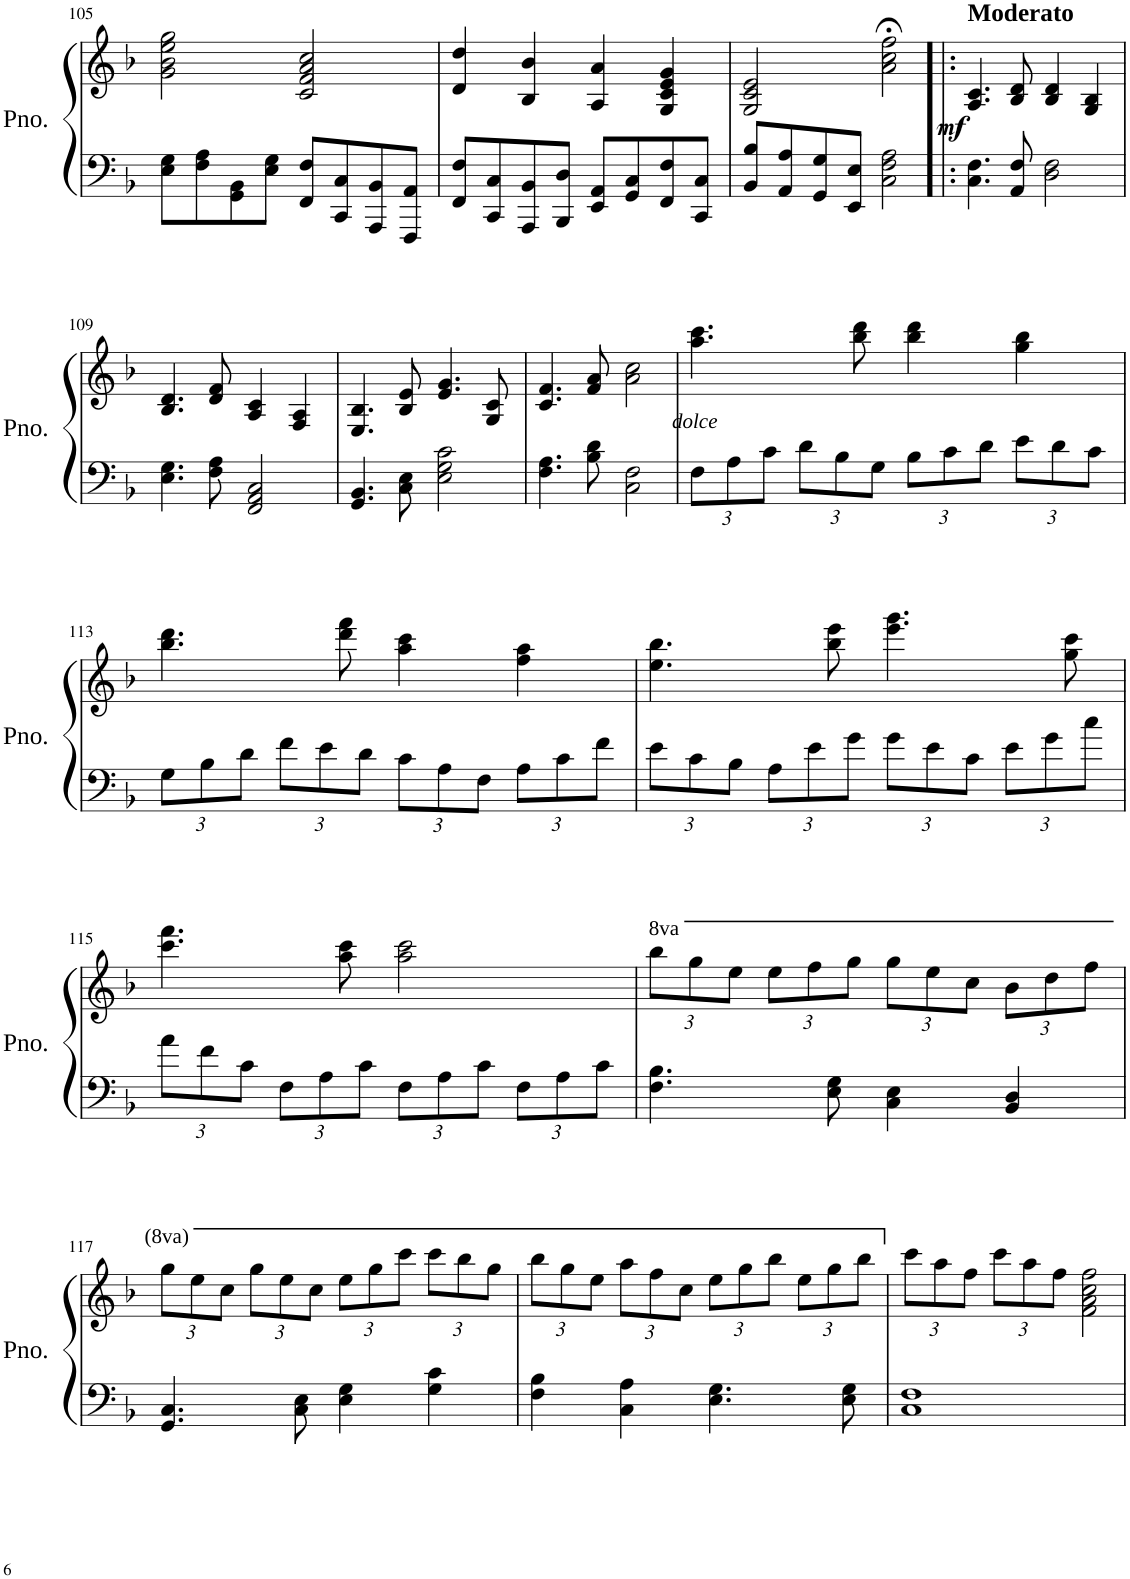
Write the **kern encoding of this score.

**kern	**kern	**dynam
*part1	*part1	*part1
*staff2	*staff1	*staff1/2
*I"Piano	*	*
*I'Pno.	*	*
!!LO:PB:g=z
*clefF4	*clefG2	*
*k[b-]	*k[b-]	*
*M4/4	*M4/4	*
=105	=105	=105
8E\ 8G\L	2g\ 2b-\ 2ee\ 2gg\	.
8F\ 8A\	.	.
8GG\ 8BB-\	.	.
8E\ 8G\J	.	.
8FF/ 8F/L	2c/ 2f/ 2a/ 2cc/	.
8CC/ 8C/	.	.
8AAA/ 8BB-/	.	.
8FFF/ 8AA/J	.	.
=106	=106	=106
8FF/ 8F/L	4d/ 4dd/	.
8CC/ 8C/	.	.
8AAA/ 8BB-/	4B-/ 4b-/	.
8BBB-/ 8D/J	.	.
8EE/ 8AA/L	4A/ 4a/	.
8GG/ 8C/	.	.
8FF/ 8F/	4G/ 4c/ 4e/ 4g/	.
8CC/ 8C/J	.	.
=107	=107	=107
8BB-/ 8B-/L	2G/ 2c/ 2e/	.
8AA/ 8A/	.	.
8GG/ 8G/	.	.
8EE/ 8E/J	.	.
2C\ 2F\ 2A\	2a\;< 2cc\;< 2ff\;<	.
=108!|:	=108!|:	=108!|:
!	!LO:TX:a:B:t=Moderato	!
!	!	!LO:DY:b
4.C\ 4.F\	4.A/ 4.c/	mf
8AA/ 8F/	8B-/ 8d/	.
2D\ 2F\	4B-/ 4d/	.
.	4G/ 4B-/	.
!!LO:LB:g=z
=109	=109	=109
4.E\ 4.G\	4.B-/ 4.d/	.
8F\ 8A\	8d/ 8f/	.
2FF/ 2AA/ 2C/	4A/ 4c/	.
.	4F/ 4A/	.
=110	=110	=110
4.GG/ 4.BB-/	4.E/ 4.B-/	.
8C\ 8E\	8B-/ 8e/	.
2E\ 2G\ 2c\	4.e/ 4.g/	.
.	8G/ 8c/	.
=111	=111	=111
4.F\ 4.A\	4.c/ 4.f/	.
8B-\ 8d\	8f/ 8a/	.
2C\ 2F\	2a\ 2cc\	.
=112	=112	=112
*Xbrackettup	*	*
!	!	!LO:DY:b
12F\L	4.aa\ 4.ccc\	other-dynamics
12A\	.	.
12c\J	.	.
12d\L	.	.
12B-\	.	.
.	8bb-\ 8ddd\	.
12G\J	.	.
12B-\L	4bb-\ 4ddd\	.
12c\	.	.
12d\J	.	.
12e\L	4gg\ 4bb-\	.
12d\	.	.
12c\J	.	.
!!LO:LB:g=z
=113	=113	=113
12G\L	4.bb-\ 4.ddd\	.
12B-\	.	.
12d\J	.	.
12f\L	.	.
12e\	.	.
.	8ddd\ 8fff\	.
12d\J	.	.
12c\L	4aa\ 4ccc\	.
12A\	.	.
12F\J	.	.
12A\L	4ff\ 4aa\	.
12c\	.	.
12f\J	.	.
=114	=114	=114
12e\L	4.ee\ 4.bb-\	.
12c\	.	.
12B-\J	.	.
12A\L	.	.
12e\	.	.
.	8bb-\ 8eee\	.
12g\J	.	.
12g\L	4.eee\ 4.ggg\	.
12e\	.	.
12c\J	.	.
12e\L	.	.
12g\	.	.
.	8gg\ 8ccc\	.
12cc\J	.	.
!!LO:LB:g=z
=115	=115	=115
12a\L	4.ccc\ 4.fff\	.
12f\	.	.
12c\J	.	.
12F\L	.	.
12A\	.	.
.	8aa\ 8ccc\	.
12c\J	.	.
12F\L	2aa\ 2ccc\	.
12A\	.	.
12c\J	.	.
12F\L	.	.
12A\	.	.
12c\J	.	.
=116	=116	=116
*	*8va	*
*	*Xbrackettup	*
4.F\ 4.B-\	12bbb-\L	.
.	12ggg\	.
.	12eee\J	.
.	12eee\L	.
.	12fff\	.
8E\ 8G\	.	.
.	12ggg\J	.
4C\ 4E\	12ggg\L	.
.	12eee\	.
.	12ccc\J	.
4BB-/ 4D/	12bb-\L	.
.	12ddd\	.
.	12fff\J	.
!!LO:LB:g=z
=117	=117	=117
4.GG/ 4.C/	12ggg\L	.
.	12eee\	.
.	12ccc\J	.
.	12ggg\L	.
.	12eee\	.
8C\ 8E\	.	.
.	12ccc\J	.
4E\ 4G\	12eee\L	.
.	12ggg\	.
.	12cccc\J	.
4G\ 4c\	12cccc\L	.
.	12bbb-\	.
.	12ggg\J	.
=118	=118	=118
4F\ 4B-\	12bbb-\L	.
.	12ggg\	.
.	12eee\J	.
4C\ 4A\	12aaa\L	.
.	12fff\	.
.	12ccc\J	.
4.E\ 4.G\	12eee\L	.
.	12ggg\	.
.	12bbb-\J	.
.	12eee\L	.
.	12ggg\	.
8E\ 8G\	.	.
.	12bbb-\J	.
=119	=119	=119
*	*X8va	*
1C 1F	12ccc\L	.
.	12aa\	.
.	12ff\J	.
.	12ccc\L	.
.	12aa\	.
.	12ff\J	.
.	2f\ 2a\ 2cc\ 2ff\	.
=	=	=
*-	*-	*-
